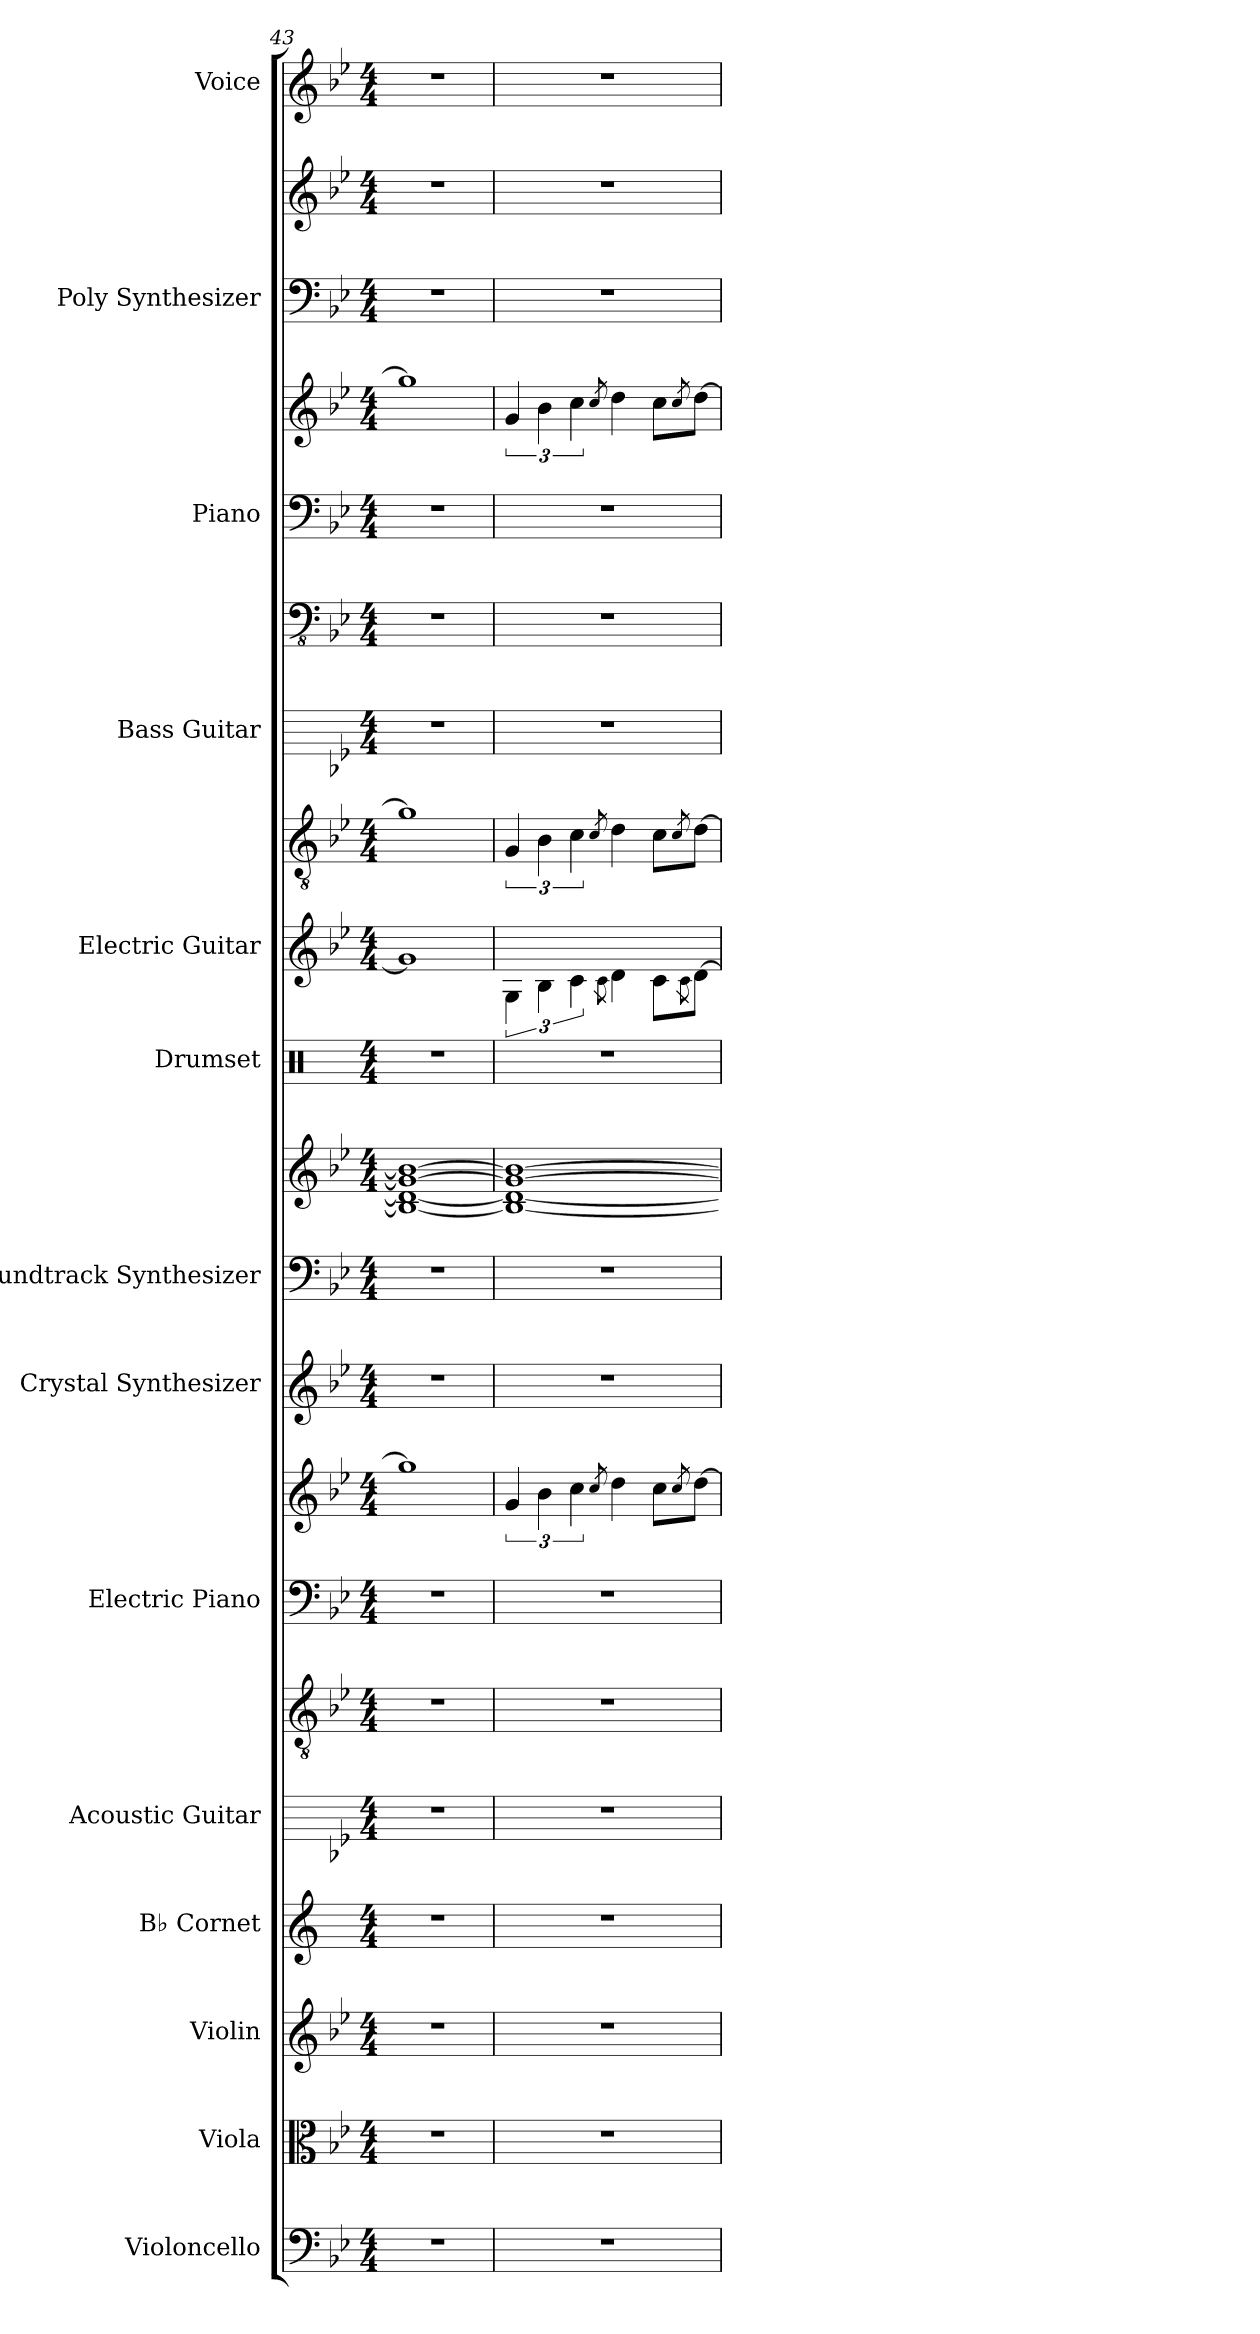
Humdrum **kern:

**kern	**kern	**kern	**kern	**kern	**kern	**kern	**kern	**kern	**kern	**kern	**kern	**kern	**kern	**kern	**kern	**kern	**kern	**kern	**kern	**kern
*part14	*part13	*part12	*part11	*part10	*part10	*part9	*part9	*part8	*part7	*part7	*part6	*part5	*part5	*part4	*part4	*part3	*part3	*part2	*part2	*part1
*staff21	*staff20	*staff19	*staff18	*staff17	*staff16	*staff15	*staff14	*staff13	*staff12	*staff11	*staff10	*staff9	*staff8	*staff7	*staff6	*staff5	*staff4	*staff3	*staff2	*staff1
*I"Violoncello	*I"Viola	*I"Violin	*I"B♭ Cornet	*I"Acoustic Guitar	*	*I"Electric Piano	*	*I"Crystal Synthesizer	*I"Soundtrack Synthesizer	*	*I"Drumset	*I"Electric Guitar	*	*I"Bass Guitar	*	*I"Piano	*	*I"Poly Synthesizer	*	*I"Voice
*I'Vc.	*I'Vla.	*I'Vln.	*I'B♭ Cnt.	*I'Guit.	*	*I'El. Pno.	*	*I'Synth.	*I'Synth.	*	*I'Drs.	*I'El. Guit.	*	*I'B. Guit.	*	*I'Pno.	*	*I'Synth.	*	*I'Vo.
*clefF4	*clefC3	*clefG2	*clefG2	*	*clefGv2	*clefF4	*clefG2	*clefG2	*clefF4	*clefG2	*clefX	*	*clefGv2	*	*clefFv4	*clefF4	*clefG2	*clefF4	*clefG2	*clefG2
*	*	*	*ITrd1c2	*	*	*	*	*	*	*	*	*	*	*	*	*	*	*	*	*
*k[b-e-]	*k[b-e-]	*k[b-e-]	*k[b-e-]	*k[b-e-]	*k[b-e-]	*k[b-e-]	*k[b-e-]	*k[b-e-]	*k[b-e-]	*k[b-e-]	*k[]	*k[b-e-]	*k[b-e-]	*k[b-e-]	*k[b-e-]	*k[b-e-]	*k[b-e-]	*k[b-e-]	*k[b-e-]	*k[b-e-]
*M4/4	*M4/4	*M4/4	*M4/4	*M4/4	*M4/4	*M4/4	*M4/4	*M4/4	*M4/4	*M4/4	*M4/4	*M4/4	*M4/4	*M4/4	*M4/4	*M4/4	*M4/4	*M4/4	*M4/4	*M4/4
=43	=43	=43	=43	=43	=43	=43	=43	=43	=43	=43	=43	=43	=43	=43	=43	=43	=43	=43	=43	=43
1r	1r	1r	1r	1r	1r	1r	1gg]	1r	1r	1B-_ 1d_ 1g_ 1b-_	1r	1g]	1g]	1r	1r	1r	1gg]	1r	1r	1r
=44	=44	=44	=44	=44	=44	=44	=44	=44	=44	=44	=44	=44	=44	=44	=44	=44	=44	=44	=44	=44
1r	1r	1r	1r	1r	1r	1r	6g/	1r	1r	1B-_ 1d_ 1g_ 1b-_	1r	6G\	6G/	1r	1r	1r	6g/	1r	1r	1r
.	.	.	.	.	.	.	6b-\	.	.	.	.	6B-\	6B-\	.	.	.	6b-\	.	.	.
.	.	.	.	.	.	.	6cc\	.	.	.	.	6c\	6c\	.	.	.	6cc\	.	.	.
.	.	.	.	.	.	.	8qcc/	.	.	.	.	8qc\	8qc/	.	.	.	8qcc/	.	.	.
.	.	.	.	.	.	.	4dd\	.	.	.	.	4d\	4d\	.	.	.	4dd\	.	.	.
.	.	.	.	.	.	.	8cc\L	.	.	.	.	8c\L	8c\L	.	.	.	8cc\L	.	.	.
.	.	.	.	.	.	.	8qcc/	.	.	.	.	8qc\	8qc/	.	.	.	8qcc/	.	.	.
.	.	.	.	.	.	.	[8dd\J	.	.	.	.	[8d\J	[8d\J	.	.	.	[8dd\J	.	.	.
=	=	=	=	=	=	=	=	=	=	=	=	=	=	=	=	=	=	=	=	=
*-	*-	*-	*-	*-	*-	*-	*-	*-	*-	*-	*-	*-	*-	*-	*-	*-	*-	*-	*-	*-
